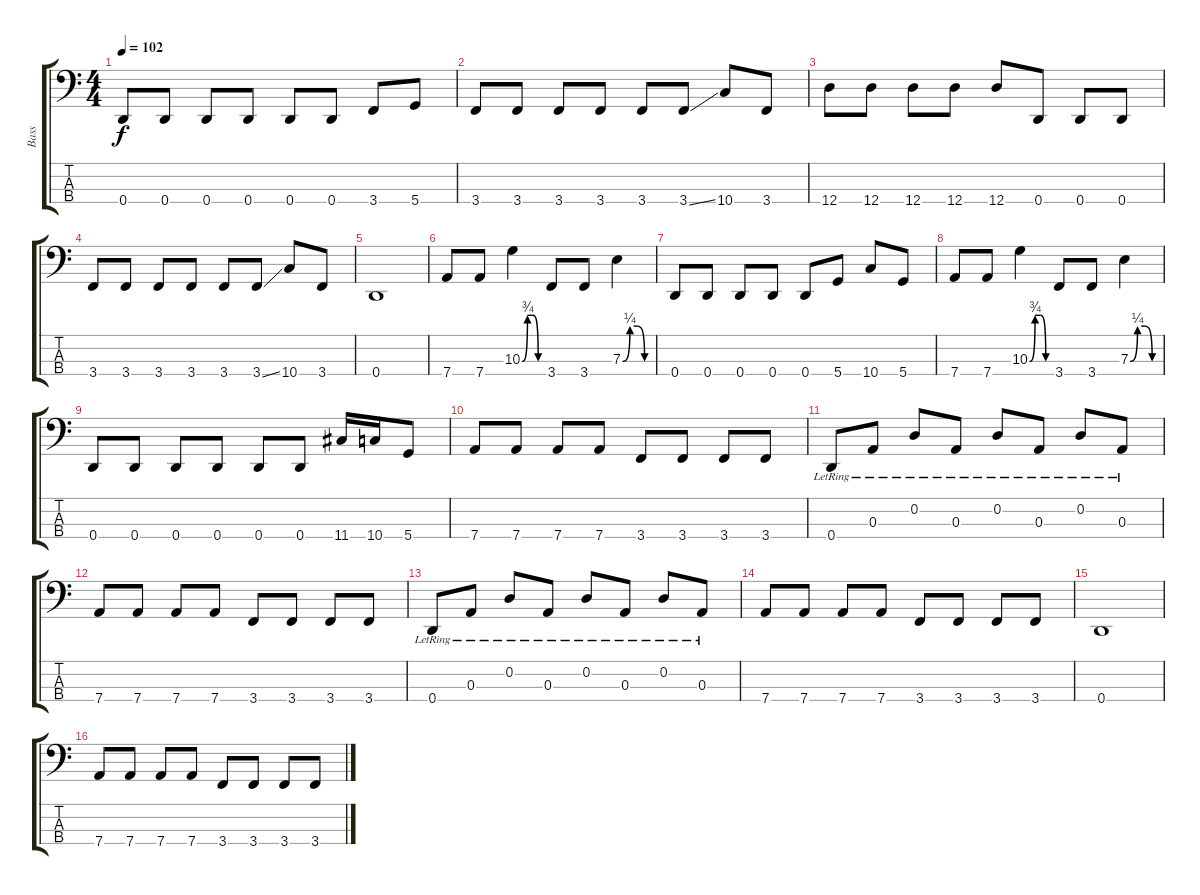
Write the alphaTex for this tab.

\track ("Bass" "Bass") {instrument electricbasspick}
\staff {score tabs}
\tuning (G2 D2 A1 D1) {hide}
\ts (4 4)
\tempo 102
\clef f4
\ks c
0.4.8{dy f} 0.4.8 0.4.8 0.4.8 0.4.8 0.4.8 3.4.8 5.4.8 |
3.4.8 3.4.8 3.4.8 3.4.8 3.4.8 3.4{ss}.8 10.4.8 3.4.8 |
12.4.8 12.4.8 12.4.8 12.4.8 12.4.8 0.4.8 0.4.8 0.4.8 |
3.4.8 3.4.8 3.4.8 3.4.8 3.4.8 3.4{ss}.8 10.4.8 3.4.8 |
0.4.1 |
7.4.8 7.4.8 10.3{be (custom 0 0 15 3 30 3 45 0 60 0)}.4 3.4.8 3.4.8 7.3{be (custom 0 0 15 1 30 1 45 0 60 0)}.4 |
0.4.8 0.4.8 0.4.8 0.4.8 0.4.8 5.4.8 10.4.8 5.4.8 |
7.4.8 7.4.8 10.3{be (custom 0 0 15 3 30 3 45 0 60 0)}.4 3.4.8 3.4.8 7.3{be (custom 0 0 15 1 30 1 45 0 60 0)}.4 |
0.4.8 0.4.8 0.4.8 0.4.8 0.4.8 0.4.8 11.4.16 10.4.16 5.4.8 |
7.4.8 7.4.8 7.4.8 7.4.8 3.4.8 3.4.8 3.4.8 3.4.8 |
0.4{lr}.8 0.3{lr}.8 0.2{lr}.8 0.3{lr}.8 0.2{lr}.8 0.3{lr}.8 0.2{lr}.8 0.3{lr}.8 |
7.4.8 7.4.8 7.4.8 7.4.8 3.4.8 3.4.8 3.4.8 3.4.8 |
0.4{lr}.8 0.3{lr}.8 0.2{lr}.8 0.3{lr}.8 0.2{lr}.8 0.3{lr}.8 0.2{lr}.8 0.3{lr}.8 |
7.4.8 7.4.8 7.4.8 7.4.8 3.4.8 3.4.8 3.4.8 3.4.8 |
0.4.1 |
7.4.8 7.4.8 7.4.8 7.4.8 3.4.8 3.4.8 3.4.8 3.4.8
